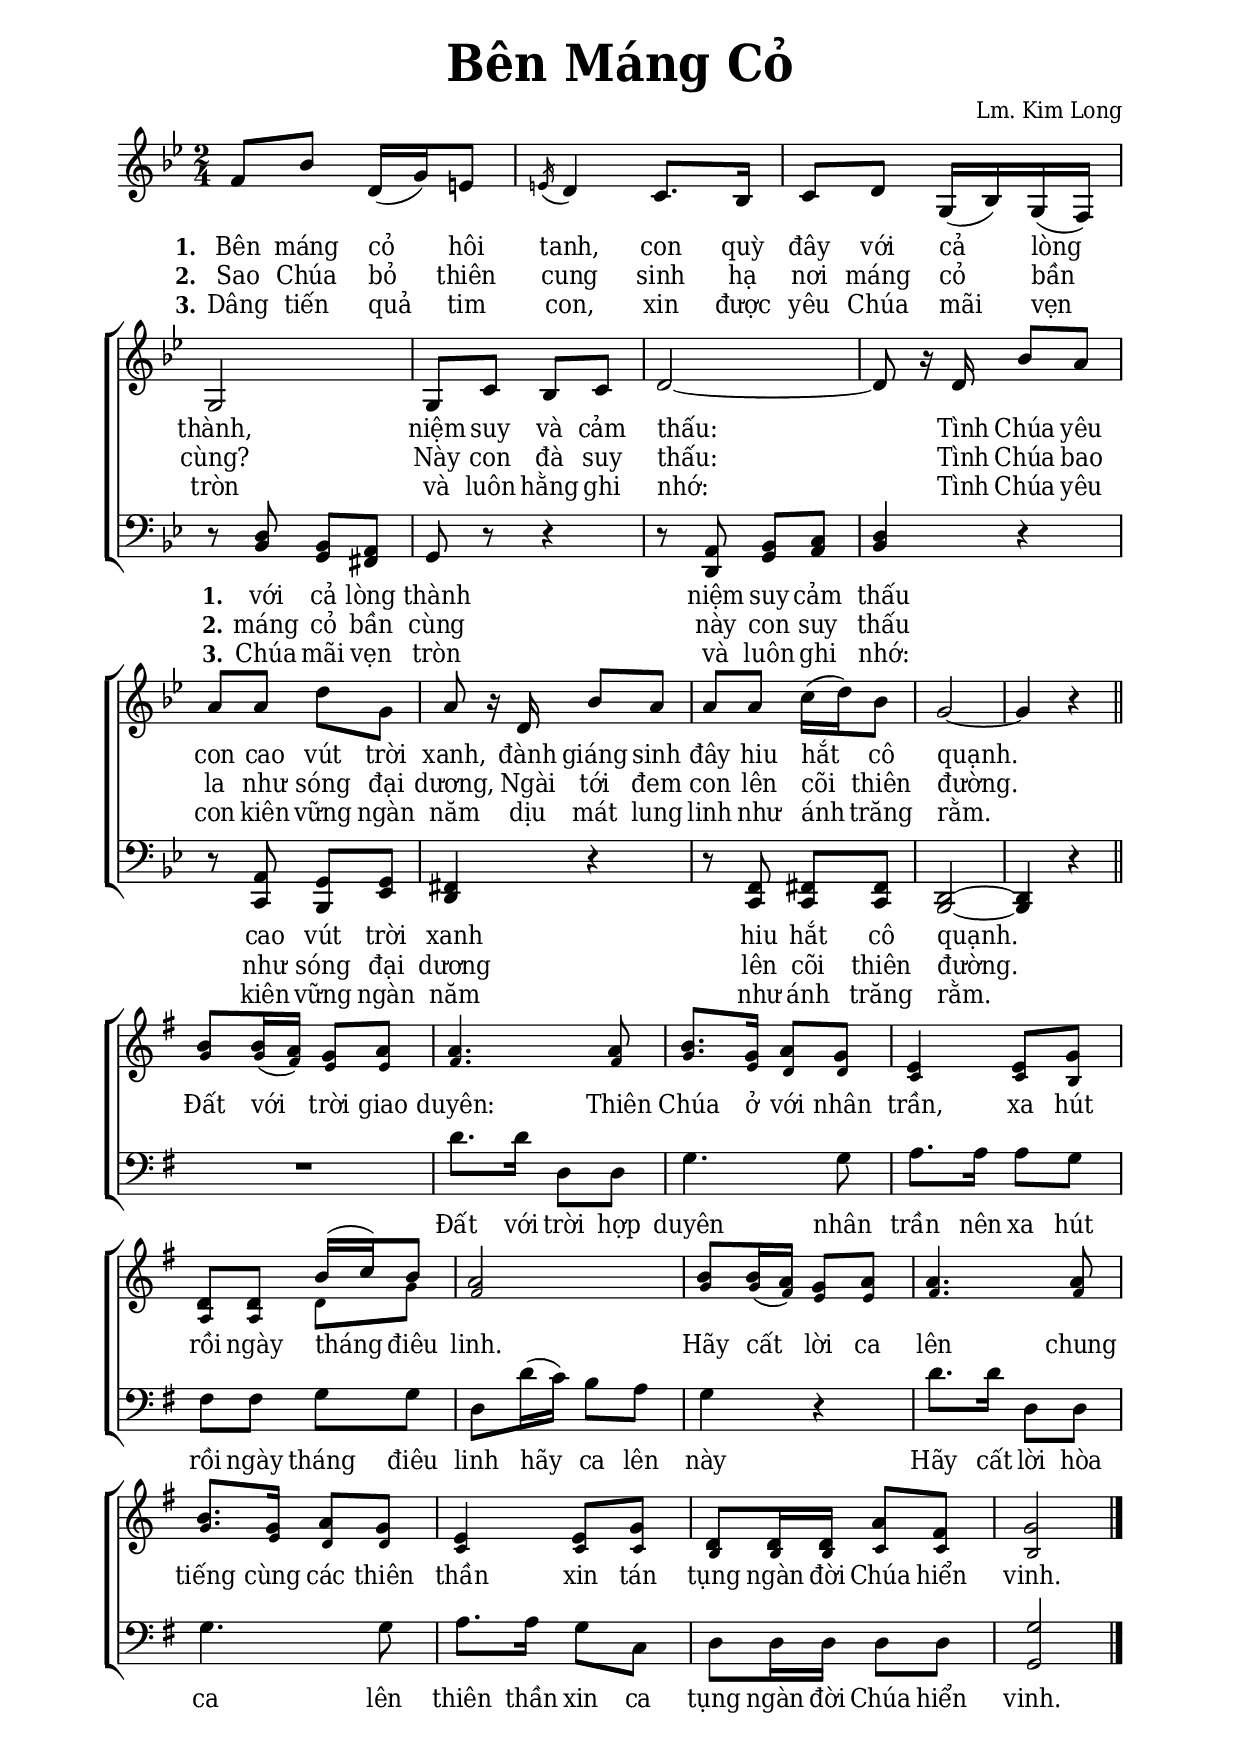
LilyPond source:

% Cài đặt chung
\version "2.22.1"
\include "english.ly"

\header {
  title = \markup { \fontsize #3 "Bên Máng Cỏ" }
  composer = "Lm. Kim Long"
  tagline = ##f
}

% Nhạc
nhacDiepKhucSop = \relative c' {
  f8 bf d,16 (g) e!8 |
  \slashedGrace { e16 ( } d4) c8. bf16 |
  c8 d g,16 (bf) g (f) | \break
  g2 |
  g8 c bf c |
  d2 ~ |
  d8 r16 d bf'8 a |
  a a d g, |
  a r16 d, bf'8 a |
  a a c16 (d) bf8 |
  g2 ~ |
  g4 r \bar "||" \break
  
  \set Staff.printKeyCancellation = ##f
  \set Staff.explicitKeySignatureVisibility = #end-of-line-invisible
  \override Staff.TimeSignature.break-visibility = #end-of-line-invisible
  \key g \major
  %\time 2/4
  b8 b16 (a) g8 a |
  a4. a8 |
  b8. g16 a8 g |
  e4 e8 g |
  d d b'16 (c) b8 |
  a2 |
  b8 b16 (a) g8 a |
  a4. a8 |
  b8. g16 a8 g |
  e4 e8 g |
  d8 d16 d a'8 fs |
  g2 \bar "|."
}

nhacDiepKhucAlto = \relative c'' {
  R2*12
  
  \set Staff.printKeyCancellation = ##f
  \set Staff.explicitKeySignatureVisibility = #end-of-line-invisible
  \override Staff.TimeSignature.break-visibility = #end-of-line-invisible
  \key g \major
  g8 g16 (fs) e8 e |
  fs4. fs8 |
  g8. e16 d8 d |
  c4 c8 b |
  a a d [g] |
  fs2 |
  g8 g16 (fs) e8 e |
  fs4. fs8 |
  g8. e16 d8 d |
  c4 c8 c |
  b b16 b c8 c |
  b2
}

nhacDiepKhucTenor = \relative c {
  R2*3
  r8 d bf a |
  g r8 r4 |
  r8 a bf c |
  d4 r |
  r8 a g g |
  fs4 r |
  r8 f fs fs |
  d2 ~ |
  d4 r |
  
  \set Staff.printKeyCancellation = ##f
  \set Staff.explicitKeySignatureVisibility = #end-of-line-invisible
  \key g \major
  R2
  d''8. d16 d,8 d |
  g4. g8 |
  a8. a16 a8 g |
  fs fs g g |
  d d'16 (c) b8 a |
  g4 r |
  d'8. d16 d,8 d |
  g4. g8 |
  a8. a16 g8 c, |
  d8 d16 d d8 d |
  <g g,>2
}

nhacDiepKhucBas = \relative c {
  R2*3
  r8 bf g fs |
  g r r4 |
  r8 d g a |
  bf4 r |
  r8 c, bf ef |
  d4 r |
  r8 c c c |
  bf2 ~ |
  bf4 r |
}

% Lời
loiPhienKhucSopMot = \lyricmode {
  \set stanza = "1."
  Bên máng cỏ hôi tanh,
  con quỳ đây với cả lòng thành,
  niệm suy và cảm thấu:
  Tình Chúa yêu con cao vút trời xanh,
  đành giáng sinh đây hiu hắt cô quạnh.
  
  Đất với trời giao duyên:
  Thiên Chúa ở với nhân trần,
  xa hút rồi ngày tháng điêu linh.
  Hãy cất lời ca lên chung tiếng cùng các thiên thần
  xin tán tụng ngàn đời Chúa hiển vinh.
}

loiPhienKhucSopHai = \lyricmode {
  \set stanza = "2."
  Sao Chúa bỏ thiên cung
  sinh hạ nơi máng cỏ bần cùng?
  Này con đà suy thấu:
  Tình Chúa bao la như sóng đại dương,
  Ngài tới đem con lên cõi thiên đường.
}

loiPhienKhucSopBa = \lyricmode {
  \set stanza = "3."
  Dâng tiến quả tim con,
  xin được yêu Chúa mãi vẹn tròn
  và luôn hằng ghi nhớ:
  Tình Chúa yêu con kiên vững ngàn năm
  dịu mát lung linh như ánh trăng rằm.
}

loiPhienKhucBasMot = \lyricmode {
  \set stanza = "1."
  với cả lòng thành
  niệm suy cảm thấu
  cao vút trời xanh
  hiu hắt cô quạnh.
  
  Đất với trời hợp duyên
  nhân trần nên xa hút rồi ngày tháng điêu linh
  hãy ca lên này
  Hãy cất lời hòa ca lên
  thiên thần xin ca tụng ngàn đời Chúa hiển vinh.
}

loiPhienKhucBasHai = \lyricmode {
  \set stanza = "2."
  máng cỏ bần cùng
  này con suy thấu
  như sóng đại dương
  lên cõi thiên đường.
}

loiPhienKhucBasBa = \lyricmode {
  \set stanza = "3."
  Chúa mãi vẹn tròn
  và luôn ghi nhớ:
  kiên vững ngàn năm
  như ánh trăng rằm.
}


% Dàn trang
\paper {
  #(set-paper-size "a4")
  top-margin = 5\mm
  bottom-margin = 5\mm
  left-margin = 20\mm
  right-margin = 20\mm
  indent = #0
  #(define fonts
    (make-pango-font-tree
      "Deja Vu Serif Condensed"
      "Deja Vu Serif Condensed"
      "Deja Vu Serif Condensed"
      (/ 20 20)))
  print-page-number = #f
  page-count = #1
}

TongNhip = {
  \key bf \major \time 2/4
  \set Timing.beamExceptions = #'()
  \set Timing.baseMoment = #(ly:make-moment 1/4)
  \set Timing.beatStructure = #'(1 1)
}

% Đổi kích thước nốt cho bè phụ
notBePhu =
#(define-music-function (font-size music) (number? ly:music?)
   (for-some-music
     (lambda (m)
       (if (music-is-of-type? m 'rhythmic-event)
           (begin
             (set! (ly:music-property m 'tweaks)
                   (cons `(font-size . ,font-size)
                         (ly:music-property m 'tweaks)))
             #t)
           #f))
     music)
   music)

\score {
  \new ChoirStaff <<
    \new Staff \with {
        \consists "Merge_rests_engraver"
        printPartCombineTexts = ##f
      }
      <<
      \new Voice \TongNhip \partCombine 
        \nhacDiepKhucSop
        \notBePhu -2 { \nhacDiepKhucAlto }
      \new NullVoice = beSop \nhacDiepKhucSop
      \new Lyrics \lyricsto beSop \loiPhienKhucSopMot
      \new Lyrics \lyricsto beSop \loiPhienKhucSopHai
      \new Lyrics \lyricsto beSop \loiPhienKhucSopBa
      >>
    \new Staff \with {
        \consists "Merge_rests_engraver"
        printPartCombineTexts = ##f
      }
      <<
        \clef bass
        \new Voice \TongNhip \partCombine 
          \nhacDiepKhucTenor
          \nhacDiepKhucBas
        \new NullVoice = beBas \nhacDiepKhucTenor
        \new Lyrics \lyricsto beBas \loiPhienKhucBasMot
        \new Lyrics \lyricsto beBas \loiPhienKhucBasHai
        \new Lyrics \lyricsto beBas \loiPhienKhucBasBa
    >>
  >>
  \layout {
    %\override Lyrics.LyricSpace.minimum-distance = #0.6
    %\override LyricHyphen.minimum-distance = #0.6
    \override Score.BarNumber.break-visibility = ##(#f #f #f)
    \override Score.SpacingSpanner.uniform-stretching = ##t
    \context {
      \Staff \RemoveEmptyStaves
      \override VerticalAxisGroup.remove-first = ##t
    }
  }
}